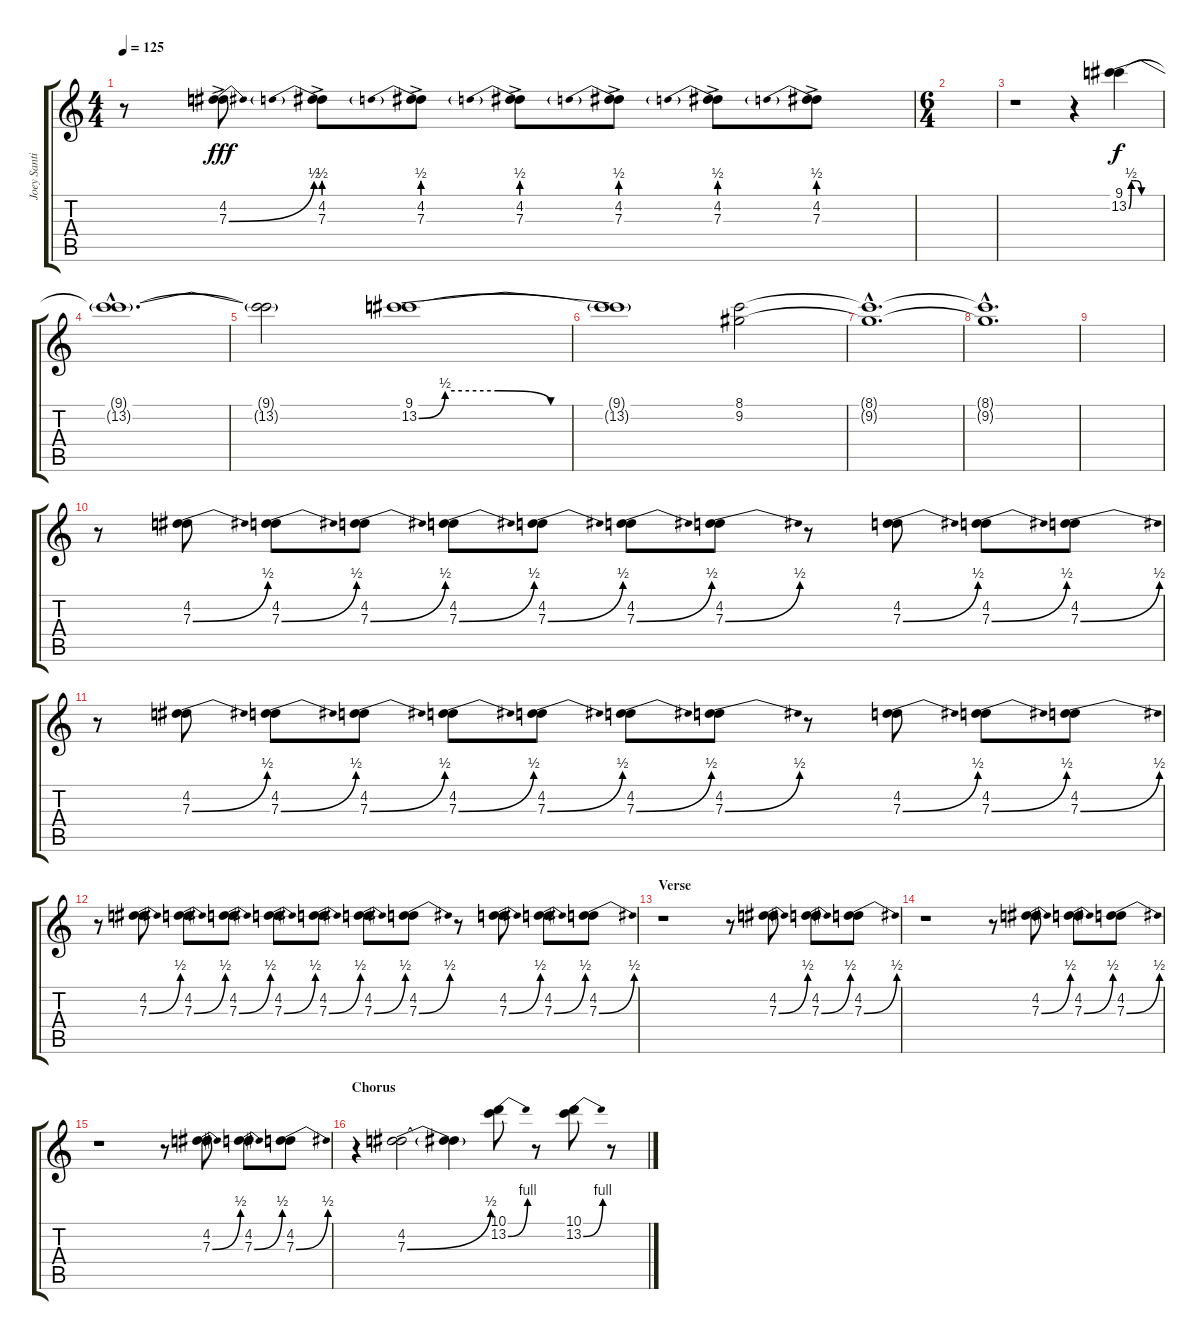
\track ("Joey Santiago" "Joey Santi") {instrument distortionguitar}
\staff {score tabs}
\tuning (E4 B3 G3 D3 A2 E2) {hide}
\ts (4 4)
\tempo 125
\clef g2
\ks c
r.8{dy fff instrument distortionguitar} (4.2{ac} 7.3{be (bend 0 0 60 2) ac}).8 (4.2{ac} 7.3{be (prebend 0 2 60 2) ac}).8 (4.2{ac} 7.3{be (prebend 0 2 60 2) ac}).8 (4.2{ac} 7.3{be (prebend 0 2 60 2) ac}).8 (4.2{ac} 7.3{be (prebend 0 2 60 2) ac}).8 (4.2{ac} 7.3{be (prebend 0 2 60 2) ac}).8 (4.2{ac} 7.3{be (prebend 0 2 60 2) ac}).8 |
\ts (6 4)
|
r.1 r.4 (9.1 13.2{be (custom 0 0 5 2 9 2 15 2 25 0 45 0 60 0)}).4{dy f} |
(9.1{hac t} 13.2{hac t}).1{d} |
(9.1{t} 13.2{t}).2 (9.1 13.2{be (custom 0 0 5 2 15 2 25 0 45 0 60 0)}).1 |
(9.1{t} 13.2{t}).1 (8.1 9.2).2 |
(8.1{hac t} 9.2{hac t}).1{d volume 0} |
(8.1{hac t} 9.2{hac t}).1{d} |
|
r.8 (4.2 7.3{be (bend 0 0 60 2)}).8 (4.2 7.3{be (bend 0 0 60 2)}).8 (4.2 7.3{be (bend 0 0 60 2)}).8 (4.2 7.3{be (bend 0 0 60 2)}).8 (4.2 7.3{be (bend 0 0 60 2)}).8 (4.2 7.3{be (bend 0 0 60 2)}).8 (4.2 7.3{be (bend 0 0 60 2)}).8 r.8 (4.2 7.3{be (bend 0 0 60 2)}).8 (4.2 7.3{be (bend 0 0 60 2)}).8 (4.2 7.3{be (bend 0 0 60 2)}).8 |
r.8 (4.2 7.3{be (bend 0 0 60 2)}).8 (4.2 7.3{be (bend 0 0 60 2)}).8 (4.2 7.3{be (bend 0 0 60 2)}).8 (4.2 7.3{be (bend 0 0 60 2)}).8 (4.2 7.3{be (bend 0 0 60 2)}).8 (4.2 7.3{be (bend 0 0 60 2)}).8 (4.2 7.3{be (bend 0 0 60 2)}).8 r.8 (4.2 7.3{be (bend 0 0 60 2)}).8 (4.2 7.3{be (bend 0 0 60 2)}).8 (4.2 7.3{be (bend 0 0 60 2)}).8 |
r.8 (4.2 7.3{be (bend 0 0 60 2)}).8 (4.2 7.3{be (bend 0 0 60 2)}).8 (4.2 7.3{be (bend 0 0 60 2)}).8 (4.2 7.3{be (bend 0 0 60 2)}).8 (4.2 7.3{be (bend 0 0 60 2)}).8 (4.2 7.3{be (bend 0 0 60 2)}).8 (4.2 7.3{be (bend 0 0 60 2)}).8 r.8 (4.2 7.3{be (bend 0 0 60 2)}).8 (4.2 7.3{be (bend 0 0 60 2)}).8 (4.2 7.3{be (bend 0 0 60 2)}).8 |
\section ("" "Verse")
r.1 r.8 (4.2 7.3{be (bend 0 0 60 2)}).8 (4.2 7.3{be (bend 0 0 60 2)}).8 (4.2 7.3{be (bend 0 0 60 2)}).8 |
r.1 r.8 (4.2 7.3{be (bend 0 0 60 2)}).8 (4.2 7.3{be (bend 0 0 60 2)}).8 (4.2 7.3{be (bend 0 0 60 2)}).8 |
r.1 r.8 (4.2 7.3{be (bend 0 0 60 2)}).8 (4.2 7.3{be (bend 0 0 60 2)}).8 (4.2 7.3{be (bend 0 0 60 2)}).8 |
\section ("" "Chorus")
r.4 (4.2 7.3{be (bend 0 0 60 2)}).2 (4.2{t} 7.3{t}).4 (10.1 13.2{be (bend 0 0 60 4)}).8 r.8 (10.1 13.2{be (bend 0 0 60 4)}).8 r.8
